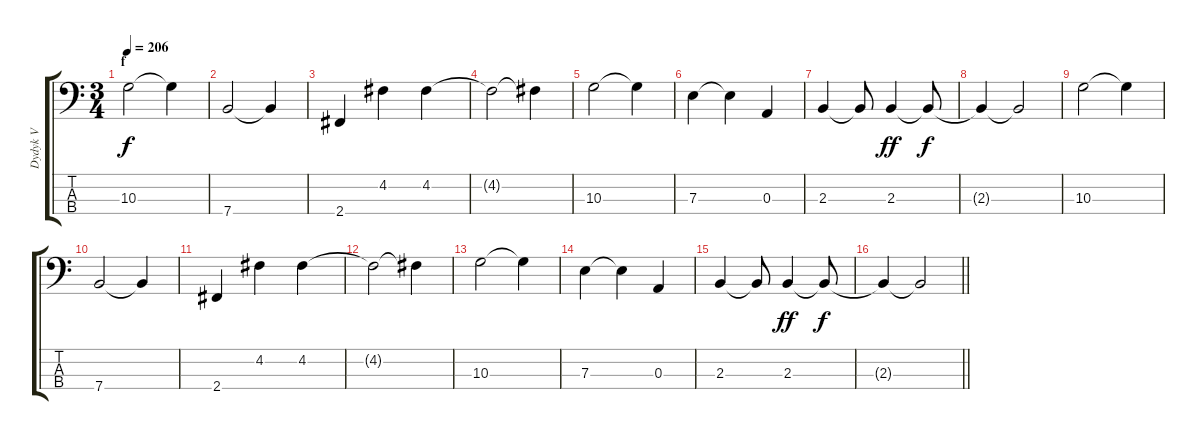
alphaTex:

\track ("Dydyk V" "Dydyk V") {instrument acousticbass}
\staff {score tabs}
\tuning (G2 D2 A1 E1) {hide}
\ts (3 4)
\section ("" "f")
\tempo 206
\clef f4
\ks c
10.3.2{dy f} 10.3{t}.4 |
7.4.2 7.4{t}.4 |
2.4.4 4.2.4 4.2.4 |
4.2{t}.2 4.2{t}.4 |
10.3.2 10.3{t}.4 |
7.3.4 7.3{t}.4 0.3.4 |
2.3.4 2.3{t}.8 2.3.4{dy ff} 2.3{t}.8{dy f} |
2.3{t}.4 2.3{t}.2 |
10.3.2 10.3{t}.4 |
7.4.2 7.4{t}.4 |
2.4.4 4.2.4 4.2.4 |
4.2{t}.2 4.2{t}.4 |
10.3.2 10.3{t}.4 |
7.3.4 7.3{t}.4 0.3.4 |
2.3.4 2.3{t}.8 2.3.4{dy ff} 2.3{t}.8{dy f} |
\barLineRight lightlight
2.3{t}.4 2.3{t}.2
